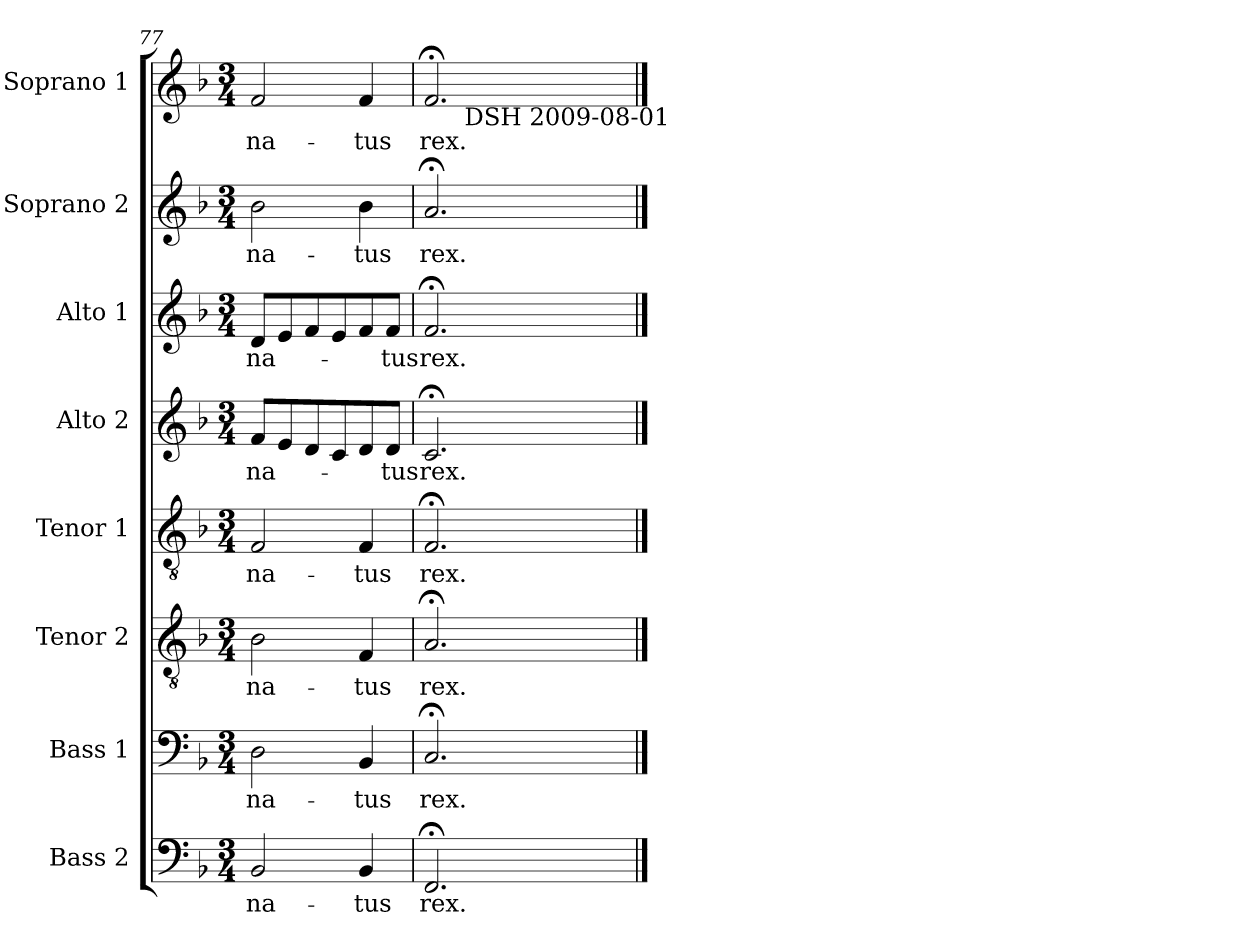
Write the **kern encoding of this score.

**kern	**text	**kern	**text	**kern	**text	**kern	**text	**kern	**text	**kern	**text	**kern	**text	**kern	**text
*part8	*part8	*part7	*part7	*part6	*part6	*part5	*part5	*part4	*part4	*part3	*part3	*part2	*part2	*part1	*part1
*staff8	*staff8	*staff7	*staff7	*staff6	*staff6	*staff5	*staff5	*staff4	*staff4	*staff3	*staff3	*staff2	*staff2	*staff1	*staff1
*I"Bass 2	*	*I"Bass 1	*	*I"Tenor 2	*	*I"Tenor 1	*	*I"Alto 2	*	*I"Alto 1	*	*I"Soprano 2	*	*I"Soprano 1	*
*I'B2	*	*I'B1	*	*I'T2	*	*I'T1	*	*I'A2	*	*I'A1	*	*I'S2	*	*I'S1	*
*clefF4	*	*clefF4	*	*clefGv2	*	*clefGv2	*	*clefG2	*	*clefG2	*	*clefG2	*	*clefG2	*
*	*	*	*	*ITrd7c12	*	*ITrd7c12	*	*	*	*	*	*	*	*	*
*k[b-]	*	*k[b-]	*	*k[b-]	*	*k[b-]	*	*k[b-]	*	*k[b-]	*	*k[b-]	*	*k[b-]	*
*F:	*	*F:	*	*F:	*	*F:	*	*F:	*	*F:	*	*F:	*	*F:	*
*M3/4	*	*M3/4	*	*M3/4	*	*M3/4	*	*M3/4	*	*M3/4	*	*M3/4	*	*M3/4	*
=77	=77	=77	=77	=77	=77	=77	=77	=77	=77	=77	=77	=77	=77	=77	=77
!	!LO:LY:b:color=#000000	!	!	!	!	!	!	!	!	!	!	!	!	!	!
!	!	!	!LO:LY:b:color=#000000	!	!	!	!	!	!	!	!	!	!	!	!
!	!	!	!	!	!LO:LY:b:color=#000000	!	!	!	!	!	!	!	!	!	!
!	!	!	!	!	!	!	!LO:LY:b:color=#000000	!	!	!	!	!	!	!	!
!	!	!	!	!	!	!	!	!	!LO:LY:b:color=#000000	!	!	!	!	!	!
!	!	!	!	!	!	!	!	!	!	!	!LO:LY:b:color=#000000	!	!	!	!
!	!	!	!	!	!	!	!	!	!	!	!	!	!LO:LY:b:color=#000000	!	!
!	!	!	!	!	!	!	!	!	!	!	!	!	!	!	!LO:LY:b:color=#000000
2BB-i/	na-	2Di\	na-	2BB-i\	na-	2FFi/	na-	8fi/L	na-	8di/L	na-	2b-i\	na-	2fi/	na-
.	.	.	.	.	.	.	.	8ei/	.	8ei/	.	.	.	.	.
.	.	.	.	.	.	.	.	8di/	.	8fi/	.	.	.	.	.
.	.	.	.	.	.	.	.	8ci/	.	8ei/	.	.	.	.	.
!	!LO:LY:b:color=#000000	!	!	!	!	!	!	!	!	!	!	!	!	!	!
!	!	!	!LO:LY:b:color=#000000	!	!	!	!	!	!	!	!	!	!	!	!
!	!	!	!	!	!LO:LY:b:color=#000000	!	!	!	!	!	!	!	!	!	!
!	!	!	!	!	!	!	!LO:LY:b:color=#000000	!	!	!	!	!	!	!	!
!	!	!	!	!	!	!	!	!	!	!	!	!	!LO:LY:b:color=#000000	!	!
!	!	!	!	!	!	!	!	!	!	!	!	!	!	!	!LO:LY:b:color=#000000
4BB-i/	-tus	4BB-i/	-tus	4FFi/	-tus	4FFi/	-tus	8di/	.	8fi/	.	4b-i\	-tus	4fi/	-tus
!	!	!	!	!	!	!	!	!	!LO:LY:b:color=#000000	!	!	!	!	!	!
!	!	!	!	!	!	!	!	!	!	!	!LO:LY:b:color=#000000	!	!	!	!
.	.	.	.	.	.	.	.	8di/J	-tus	8fi/J	-tus	.	.	.	.
=78	=78	=78	=78	=78	=78	=78	=78	=78	=78	=78	=78	=78	=78	=78	=78
!	!LO:LY:b:color=#000000	!	!	!	!	!	!	!	!	!	!	!	!	!	!
!	!	!	!LO:LY:b:color=#000000	!	!	!	!	!	!	!	!	!	!	!	!
!	!	!	!	!	!LO:LY:b:color=#000000	!	!	!	!	!	!	!	!	!	!
!	!	!	!	!	!	!	!LO:LY:b:color=#000000	!	!	!	!	!	!	!	!
!	!	!	!	!	!	!	!	!	!LO:LY:b:color=#000000	!	!	!	!	!	!
!	!	!	!	!	!	!	!	!	!	!	!LO:LY:b:color=#000000	!	!	!	!
!	!	!	!	!	!	!	!	!	!	!	!	!	!LO:LY:b:color=#000000	!	!
!	!	!	!	!	!	!	!	!	!	!	!	!	!	!	!LO:LY:b:color=#000000
*	*	*	*	*	*	*	*	*	*	*	*	*	*	*^	*
2.FF;i/	rex.	2.C;i/	rex.	2.AA;i/	rex.	2.FF;i/	rex.	2.c;i/	rex.	2.f;i/	rex.	2.a;i/	rex.	2.f;i/	8ryy	rex.
.	.	.	.	.	.	.	.	.	.	.	.	.	.	.	32ryy	.
.	.	.	.	.	.	.	.	.	.	.	.	.	.	.	1024ryy	.
!	!	!	!	!	!	!	!	!	!	!	!	!	!	!	!LO:TX:b:t=DSH 2009-08-01	!
.	.	.	.	.	.	.	.	.	.	.	.	.	.	.	2ryy	.
.	.	.	.	.	.	.	.	.	.	.	.	.	.	.	16ryy	.
.	.	.	.	.	.	.	.	.	.	.	.	.	.	.	64ryy	.
.	.	.	.	.	.	.	.	.	.	.	.	.	.	.	128...ryy	.
*	*	*	*	*	*	*	*	*	*	*	*	*	*	*v	*v	*
==	==	==	==	==	==	==	==	==	==	==	==	==	==	==	==
*-	*-	*-	*-	*-	*-	*-	*-	*-	*-	*-	*-	*-	*-	*-	*-
